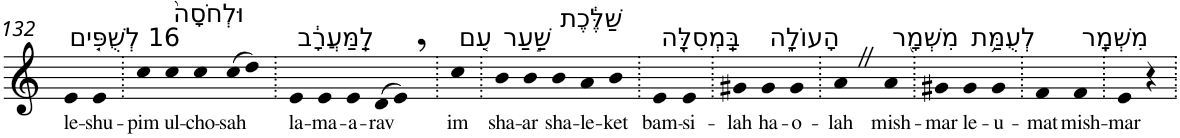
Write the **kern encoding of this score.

**kern	**text
*part1	*part1
*staff1	*staff1
*I"Piano	*
*I'Pno	*
!!LO:PB:g=z
*clefG2	*
*k[]	*
=132	=132
!LO:TX:a:t=16 לְשֻׁפִּ֤ים	!
!	!LO:LY:b
4e	le-
!	!LO:LY:b
4e	-shu-
=133.	=133.
!	!LO:LY:b
4cc	-pim
!LO:TX:a:t=וּלְחֹסָה֙	!
!	!LO:LY:b
4cc	ul-
!	!LO:LY:b
4cc	-cho-
!	!LO:LY:b
(>8cc	-sah
8dd)	.
=134.	=134.
!LO:TX:a:t=לַֽמַּעֲרָ֔ב	!
!	!LO:LY:b
4e	la-
!	!LO:LY:b
4e	-ma-
!	!LO:LY:b
4e	-a-
!	!LO:LY:b
(>8d	-rav
8e,)	.
=135.	=135.
!LO:TX:a:t=עִ֚ם	!
!	!LO:LY:b
4cc	im
=136.	=136.
!LO:TX:a:t=שַׁ֣עַר	!
!	!LO:LY:b
4b	sha-
!	!LO:LY:b
4b	-ar
!LO:TX:a:t=שַׁלֶּ֔כֶת	!
!	!LO:LY:b
4b	sha-
!	!LO:LY:b
4a	-le-
!	!LO:LY:b
4b	-ket
=137.	=137.
!LO:TX:a:t=בַּֽמְסִלָּ֖ה	!
!	!LO:LY:b
4e	bam-
!	!LO:LY:b
4e	-si-
=138.	=138.
!	!LO:LY:b
4g#X	-lah
!LO:TX:a:t=הָעוֹלָ֑ה	!
!	!LO:LY:b
4g#	ha-
!	!LO:LY:b
4g#	-o-
=139.	=139.
!	!LO:LY:b
4aZ	-lah
!LO:TX:a:t=מִשְׁמָ֖ר	!
!	!LO:LY:b
4a	mish-
=140.	=140.
!	!LO:LY:b
4g#X	-mar
!LO:TX:a:t=לְעֻמַּ֥ת	!
!	!LO:LY:b
4g#	le-
!	!LO:LY:b
4g#	-u-
=141.	=141.
!	!LO:LY:b
4f	-mat
!LO:TX:a:t=מִשְׁמָֽר	!
!	!LO:LY:b
4f	mish-
=142.	=142.
!	!LO:LY:b
4e	-mar
4r	.
=.	=.
*-	*-
